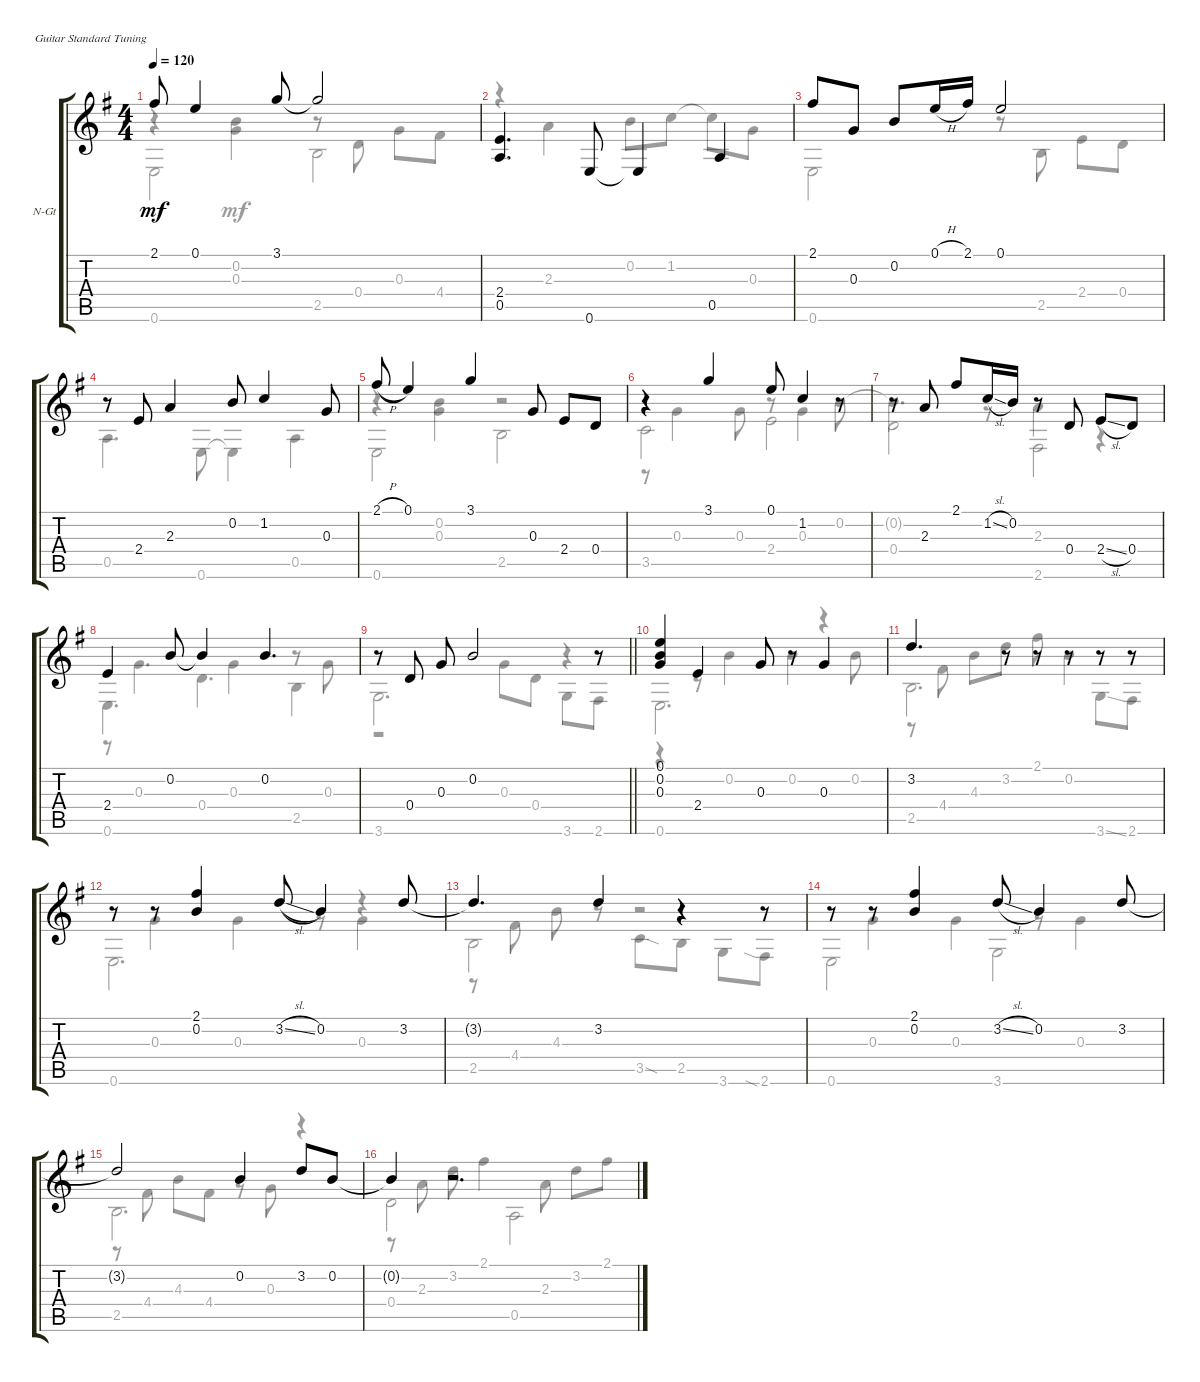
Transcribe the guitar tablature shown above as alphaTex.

\defaultSystemsLayout 4
\bracketExtendMode groupsimilarinstruments
\firstSystemTrackNameOrientation horizontal
\otherSystemsTrackNameOrientation horizontal
\track ("Nylon Guitar" "N-Gt") {instrument acousticguitarnylon}
\staff {score tabs}
\tuning (E4 B3 G3 D3 A2 E2)
\voice
\ts (4 4)
\tempo 120
\clef g2
\ks g
2.1.8{dy mf} 0.1.4 3.1.8 3.1{t}.2 |
(2.4 0.5).4{d} 0.6.8 0.6{t}.4 0.5.4 |
2.1.8 0.3.8 0.2.8 0.1{h}.16 2.1.16 0.1.2 |
r.8 2.4.8 2.3.4 0.2.8 1.2.4 0.3.8 |
2.1{h}.8{legatoorigin} 0.1.4 3.1.4 0.3.8 2.4.8 0.4.8 |
r.4 3.1.4 0.1.8 1.2.4 r.8 |
r.8 2.3.8 2.1.8 1.2{sl}.16 0.2.16 r.8 0.4.8 2.4{sl}.8 0.4.8 |
2.4.4 0.2.8 0.2{t}.4 0.2.4{d} |
\barLineRight lightlight
r.8 0.4.8 0.3.8 0.2.2 r.8 |
(0.3 0.2 0.1).4 2.4.4 0.3.8 r.8 0.3.4 |
3.2.4{d} r.8 r.8 r.8 r.8 r.8 |
r.8 r.8 (2.1 0.2).4 3.2{sl}.8{legatoorigin} 0.2.4 3.2.8 |
3.2{t}.4{d} 3.2.4 r.4 r.8 |
r.8 r.8 (0.2 2.1).4 3.2{sl}.8 0.2.4 3.2.8 |
3.2{t}.2 0.2.4 3.2.8 0.2.8 |
0.2{t}.4 r.2{d}
\voice
\clef g2
\ottava regular
\simile none
\ks g
0.6.2{dy mf} 2.5.2 |
r.4 2.3.4 0.2.8 1.2.8 1.2{t}.8 0.3.8 |
0.6.2 r.8 2.5.8 2.4.8 0.4.8 |
0.5.4{d} 0.6.8 0.6{t}.4 0.5.4 |
0.6.2 2.5.2 |
3.5.2 2.4.2 |
0.4.2 2.6.2 |
0.6.4{d} 0.4.4{d} 2.5.4 |
\barLineRight lightlight
3.6.2{d} 3.6.8 2.6.8 |
0.6.2{d} r.4 |
2.5.2{d} 3.6{ss}.8 2.6.8 |
0.6.2{d} r.4 |
2.5.2 3.5{sod}.8 2.5.8 3.6.8 2.6{sia}.8 |
0.6.2 3.6.2 |
2.5.2{d} r.4 |
0.4.2 0.5.2
\voice
\clef g2
\ottava regular
\simile none
\ks g
r.4{dy mf} (0.2 0.3).4 r.8 0.4.8 0.3.8 4.4.8 |
|
|
|
r.4 (0.2 0.3).4 r.2 |
r.8 0.3.4 0.3.8 r.8 0.3.4 0.2.8 |
0.2{t}.4{d} r.8 2.3.4 r.4 |
r.8 0.3.4{d} 0.3.4 r.8 0.3.8 |
\barLineRight lightlight
r.2 0.3.8 0.4.8 r.4 |
r.4 r.8 0.2.4 0.2.4 0.2.8 |
r.8 4.4.8 4.3.8 3.2.8 2.1.8 0.2.4 r.8 |
r.8 0.3.4 0.3.4 r.8 0.3.4 |
r.8 4.4.8 4.3.8 r.8 r.2 |
r.8 0.3.4 0.3.4 r.8 0.3.4 |
r.8 4.4.8 4.3.8 4.4.8 r.8 0.3.8 r.4 |
r.8 2.3.8 3.2.8 2.1.4 2.3.8 3.2.8 2.1.8
